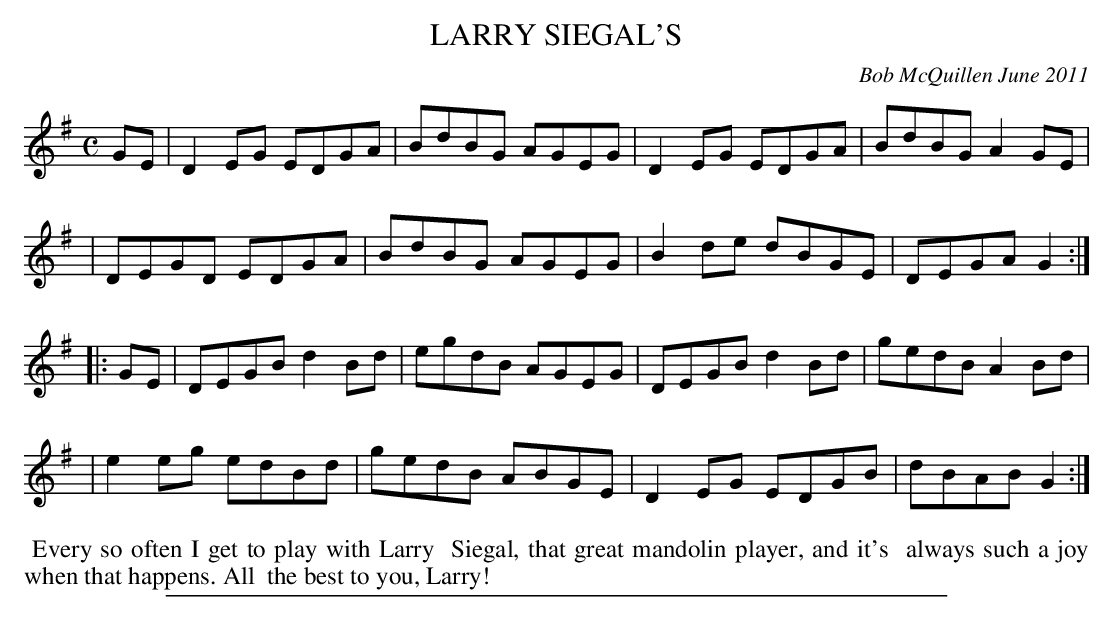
X:1
T: LARRY SIEGAL'S
C: Bob McQuillen June 2011
M: C
L: 1/8
K: G
GE \
| D2EG EDGA | BdBG AGEG | D2EG EDGA | BdBG A2GE |
| DEGD EDGA | BdBG AGEG | B2de dBGE | DEGA G2 :|
|: GE \
| DEGB d2Bd | egdB AGEG | DEGB d2Bd | gedB A2Bd |
| e2eg edBd | gedB ABGE | D2EG EDGB | dBAB G2 :|
